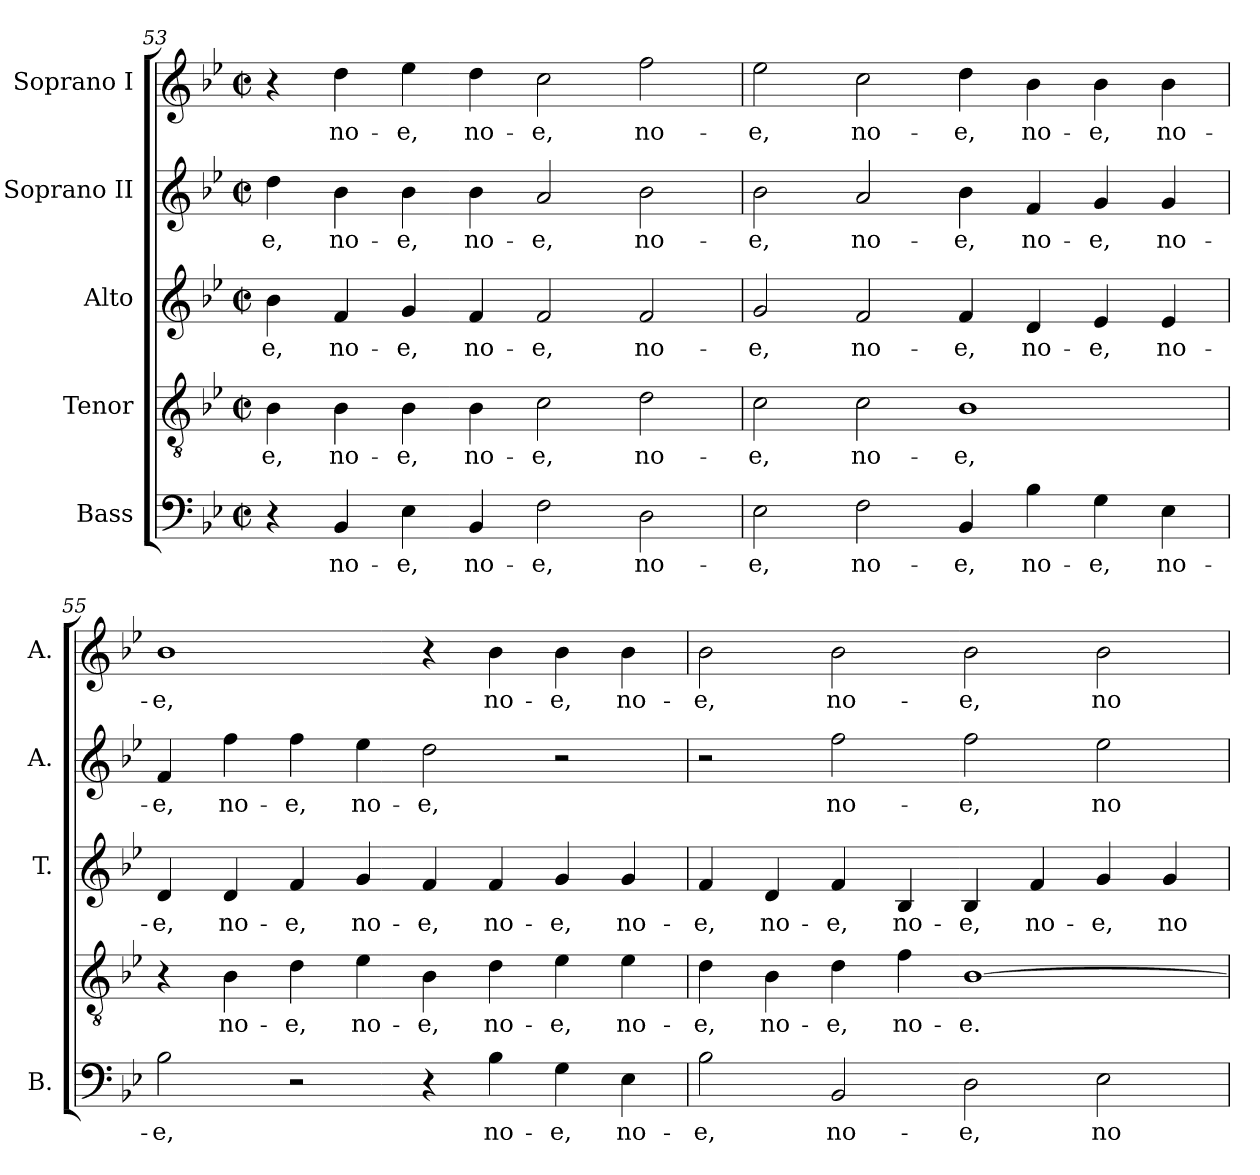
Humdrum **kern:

**kern	**text	**kern	**text	**kern	**text	**kern	**text	**kern	**text
*part5	*part5	*part4	*part4	*part3	*part3	*part2	*part2	*part1	*part1
*staff5	*staff5	*staff4	*staff4	*staff3	*staff3	*staff2	*staff2	*staff1	*staff1
*I"Bass	*	*I"Tenor	*	*I"Alto	*	*I"Soprano II	*	*I"Soprano I	*
*I'B.	*	*	*	*I'T.	*	*I'A.	*	*I'A.	*
*clefF4	*	*clefGv2	*	*clefG2	*	*clefG2	*	*clefG2	*
*	*	*ITrd7c12	*	*ITrd7c12	*	*	*	*	*
*k[b-e-]	*	*k[b-e-]	*	*k[b-e-]	*	*k[b-e-]	*	*k[b-e-]	*
*B-:	*	*B-:	*	*B-:	*	*B-:	*	*B-:	*
*M2/2	*	*M2/2	*	*M2/2	*	*M2/2	*	*M2/2	*
*met(c|)	*	*met(c|)	*	*met(c|)	*	*met(c|)	*	*met(c|)	*
=53	=53	=53	=53	=53	=53	=53	=53	=53	=53
!	!	!	!LO:LY:b:color=#000000	!	!	!	!	!	!
!	!	!	!	!	!LO:LY:b:color=#000000	!	!	!	!
!	!	!	!	!	!	!	!LO:LY:b:color=#000000	!	!
4r	.	4BB-i\	-e,	4B-i\	-e,	4ddi\	-e,	4r	.
!	!LO:LY:b:color=#000000	!	!	!	!	!	!	!	!
!	!	!	!LO:LY:b:color=#000000	!	!	!	!	!	!
!	!	!	!	!	!LO:LY:b:color=#000000	!	!	!	!
!	!	!	!	!	!	!	!LO:LY:b:color=#000000	!	!
!	!	!	!	!	!	!	!	!	!LO:LY:b:color=#000000
4BB-i/	no-	4BB-i\	no-	4Fi/	no-	4b-i\	no-	4ddi\	no-
!	!LO:LY:b:color=#000000	!	!	!	!	!	!	!	!
!	!	!	!LO:LY:b:color=#000000	!	!	!	!	!	!
!	!	!	!	!	!LO:LY:b:color=#000000	!	!	!	!
!	!	!	!	!	!	!	!LO:LY:b:color=#000000	!	!
!	!	!	!	!	!	!	!	!	!LO:LY:b:color=#000000
4E-i\	-e,	4BB-i\	-e,	4Gi/	-e,	4b-i\	-e,	4ee-i\	-e,
!	!LO:LY:b:color=#000000	!	!	!	!	!	!	!	!
!	!	!	!LO:LY:b:color=#000000	!	!	!	!	!	!
!	!	!	!	!	!LO:LY:b:color=#000000	!	!	!	!
!	!	!	!	!	!	!	!LO:LY:b:color=#000000	!	!
!	!	!	!	!	!	!	!	!	!LO:LY:b:color=#000000
4BB-i/	no-	4BB-i\	no-	4Fi/	no-	4b-i\	no-	4ddi\	no-
!	!LO:LY:b:color=#000000	!	!	!	!	!	!	!	!
!	!	!	!LO:LY:b:color=#000000	!	!	!	!	!	!
!	!	!	!	!	!LO:LY:b:color=#000000	!	!	!	!
!	!	!	!	!	!	!	!LO:LY:b:color=#000000	!	!
!	!	!	!	!	!	!	!	!	!LO:LY:b:color=#000000
2Fi\	-e,	2Ci\	-e,	2Fi/	-e,	2ai/	-e,	2cci\	-e,
!	!LO:LY:b:color=#000000	!	!	!	!	!	!	!	!
!	!	!	!LO:LY:b:color=#000000	!	!	!	!	!	!
!	!	!	!	!	!LO:LY:b:color=#000000	!	!	!	!
!	!	!	!	!	!	!	!LO:LY:b:color=#000000	!	!
!	!	!	!	!	!	!	!	!	!LO:LY:b:color=#000000
2Di\	no-	2Di\	no-	2Fi/	no-	2b-i\	no-	2ffi\	no-
!!LO:LB:g=z
=54	=54	=54	=54	=54	=54	=54	=54	=54	=54
!	!LO:LY:b:color=#000000	!	!	!	!	!	!	!	!
!	!	!	!LO:LY:b:color=#000000	!	!	!	!	!	!
!	!	!	!	!	!LO:LY:b:color=#000000	!	!	!	!
!	!	!	!	!	!	!	!LO:LY:b:color=#000000	!	!
!	!	!	!	!	!	!	!	!	!LO:LY:b:color=#000000
2E-i\	-e,	2Ci\	-e,	2Gi/	-e,	2b-i\	-e,	2ee-i\	-e,
!	!LO:LY:b:color=#000000	!	!	!	!	!	!	!	!
!	!	!	!LO:LY:b:color=#000000	!	!	!	!	!	!
!	!	!	!	!	!LO:LY:b:color=#000000	!	!	!	!
!	!	!	!	!	!	!	!LO:LY:b:color=#000000	!	!
!	!	!	!	!	!	!	!	!	!LO:LY:b:color=#000000
2Fi\	no-	2Ci\	no-	2Fi/	no-	2ai/	no-	2cci\	no-
!	!LO:LY:b:color=#000000	!	!	!	!	!	!	!	!
!	!	!	!LO:LY:b:color=#000000	!	!	!	!	!	!
!	!	!	!	!	!LO:LY:b:color=#000000	!	!	!	!
!	!	!	!	!	!	!	!LO:LY:b:color=#000000	!	!
!	!	!	!	!	!	!	!	!	!LO:LY:b:color=#000000
4BB-i/	-e,	1BB-i	-e,	4Fi/	-e,	4b-i\	-e,	4ddi\	-e,
!	!LO:LY:b:color=#000000	!	!	!	!	!	!	!	!
!	!	!	!	!	!LO:LY:b:color=#000000	!	!	!	!
!	!	!	!	!	!	!	!LO:LY:b:color=#000000	!	!
!	!	!	!	!	!	!	!	!	!LO:LY:b:color=#000000
4B-i\	no-	.	.	4Di/	no-	4fi/	no-	4b-i\	no-
!	!LO:LY:b:color=#000000	!	!	!	!	!	!	!	!
!	!	!	!	!	!LO:LY:b:color=#000000	!	!	!	!
!	!	!	!	!	!	!	!LO:LY:b:color=#000000	!	!
!	!	!	!	!	!	!	!	!	!LO:LY:b:color=#000000
4Gi\	-e,	.	.	4E-i/	-e,	4gi/	-e,	4b-i\	-e,
!	!LO:LY:b:color=#000000	!	!	!	!	!	!	!	!
!	!	!	!	!	!LO:LY:b:color=#000000	!	!	!	!
!	!	!	!	!	!	!	!LO:LY:b:color=#000000	!	!
!	!	!	!	!	!	!	!	!	!LO:LY:b:color=#000000
4E-i\	no-	.	.	4E-i/	no-	4gi/	no-	4b-i\	no-
=55	=55	=55	=55	=55	=55	=55	=55	=55	=55
!	!LO:LY:b:color=#000000	!	!	!	!	!	!	!	!
!	!	!	!	!	!LO:LY:b:color=#000000	!	!	!	!
!	!	!	!	!	!	!	!LO:LY:b:color=#000000	!	!
!	!	!	!	!	!	!	!	!	!LO:LY:b:color=#000000
2B-i\	-e,	4r	.	4Di/	-e,	4fi/	-e,	1b-i	-e,
!	!	!	!LO:LY:b:color=#000000	!	!	!	!	!	!
!	!	!	!	!	!LO:LY:b:color=#000000	!	!	!	!
!	!	!	!	!	!	!	!LO:LY:b:color=#000000	!	!
.	.	4BB-i\	no-	4Di/	no-	4ffi\	no-	.	.
!	!	!	!LO:LY:b:color=#000000	!	!	!	!	!	!
!	!	!	!	!	!LO:LY:b:color=#000000	!	!	!	!
!	!	!	!	!	!	!	!LO:LY:b:color=#000000	!	!
2r	.	4Di\	-e,	4Fi/	-e,	4ffi\	-e,	.	.
!	!	!	!LO:LY:b:color=#000000	!	!	!	!	!	!
!	!	!	!	!	!LO:LY:b:color=#000000	!	!	!	!
!	!	!	!	!	!	!	!LO:LY:b:color=#000000	!	!
.	.	4E-i\	no-	4Gi/	no-	4ee-i\	no-	.	.
!	!	!	!LO:LY:b:color=#000000	!	!	!	!	!	!
!	!	!	!	!	!LO:LY:b:color=#000000	!	!	!	!
!	!	!	!	!	!	!	!LO:LY:b:color=#000000	!	!
4r	.	4BB-i\	-e,	4Fi/	-e,	2ddi\	-e,	4r	.
!	!LO:LY:b:color=#000000	!	!	!	!	!	!	!	!
!	!	!	!LO:LY:b:color=#000000	!	!	!	!	!	!
!	!	!	!	!	!LO:LY:b:color=#000000	!	!	!	!
!	!	!	!	!	!	!	!	!	!LO:LY:b:color=#000000
4B-i\	no-	4Di\	no-	4Fi/	no-	.	.	4b-i\	no-
!	!LO:LY:b:color=#000000	!	!	!	!	!	!	!	!
!	!	!	!LO:LY:b:color=#000000	!	!	!	!	!	!
!	!	!	!	!	!LO:LY:b:color=#000000	!	!	!	!
!	!	!	!	!	!	!	!	!	!LO:LY:b:color=#000000
4Gi\	-e,	4E-i\	-e,	4Gi/	-e,	2r	.	4b-i\	-e,
!	!LO:LY:b:color=#000000	!	!	!	!	!	!	!	!
!	!	!	!LO:LY:b:color=#000000	!	!	!	!	!	!
!	!	!	!	!	!LO:LY:b:color=#000000	!	!	!	!
!	!	!	!	!	!	!	!	!	!LO:LY:b:color=#000000
4E-i\	no-	4E-i\	no-	4Gi/	no-	.	.	4b-i\	no-
=56	=56	=56	=56	=56	=56	=56	=56	=56	=56
!	!LO:LY:b:color=#000000	!	!	!	!	!	!	!	!
!	!	!	!LO:LY:b:color=#000000	!	!	!	!	!	!
!	!	!	!	!	!LO:LY:b:color=#000000	!	!	!	!
!	!	!	!	!	!	!	!	!	!LO:LY:b:color=#000000
2B-i\	-e,	4Di\	-e,	4Fi/	-e,	2r	.	2b-i\	-e,
!	!	!	!LO:LY:b:color=#000000	!	!	!	!	!	!
!	!	!	!	!	!LO:LY:b:color=#000000	!	!	!	!
.	.	4BB-i\	no-	4Di/	no-	.	.	.	.
!	!LO:LY:b:color=#000000	!	!	!	!	!	!	!	!
!	!	!	!LO:LY:b:color=#000000	!	!	!	!	!	!
!	!	!	!	!	!LO:LY:b:color=#000000	!	!	!	!
!	!	!	!	!	!	!	!LO:LY:b:color=#000000	!	!
!	!	!	!	!	!	!	!	!	!LO:LY:b:color=#000000
2BB-i/	no-	4Di\	-e,	4Fi/	-e,	2ffi\	no-	2b-i\	no-
!	!	!	!LO:LY:b:color=#000000	!	!	!	!	!	!
!	!	!	!	!	!LO:LY:b:color=#000000	!	!	!	!
.	.	4Fi\	no-	4BB-i/	no-	.	.	.	.
!	!LO:LY:b:color=#000000	!	!	!	!	!	!	!	!
!	!	!	!LO:LY:b:color=#000000	!	!	!	!	!	!
!	!	!	!	!	!LO:LY:b:color=#000000	!	!	!	!
!	!	!	!	!	!	!	!LO:LY:b:color=#000000	!	!
!	!	!	!	!	!	!	!	!	!LO:LY:b:color=#000000
2Di\	-e,	[>1BB-i	-e.	4BB-i/	-e,	2ffi\	-e,	2b-i\	-e,
!	!	!	!	!	!LO:LY:b:color=#000000	!	!	!	!
.	.	.	.	4Fi/	no-	.	.	.	.
!	!LO:LY:b:color=#000000	!	!	!	!	!	!	!	!
!	!	!	!	!	!LO:LY:b:color=#000000	!	!	!	!
!	!	!	!	!	!	!	!LO:LY:b:color=#000000	!	!
!	!	!	!	!	!	!	!	!	!LO:LY:b:color=#000000
2E-i\	no-	.	.	4Gi/	-e,	2ee-i\	no-	2b-i\	no-
!	!	!	!	!	!LO:LY:b:color=#000000	!	!	!	!
.	.	.	.	4Gi/	no-	.	.	.	.
=	=	=	=	=	=	=	=	=	=
*-	*-	*-	*-	*-	*-	*-	*-	*-	*-
